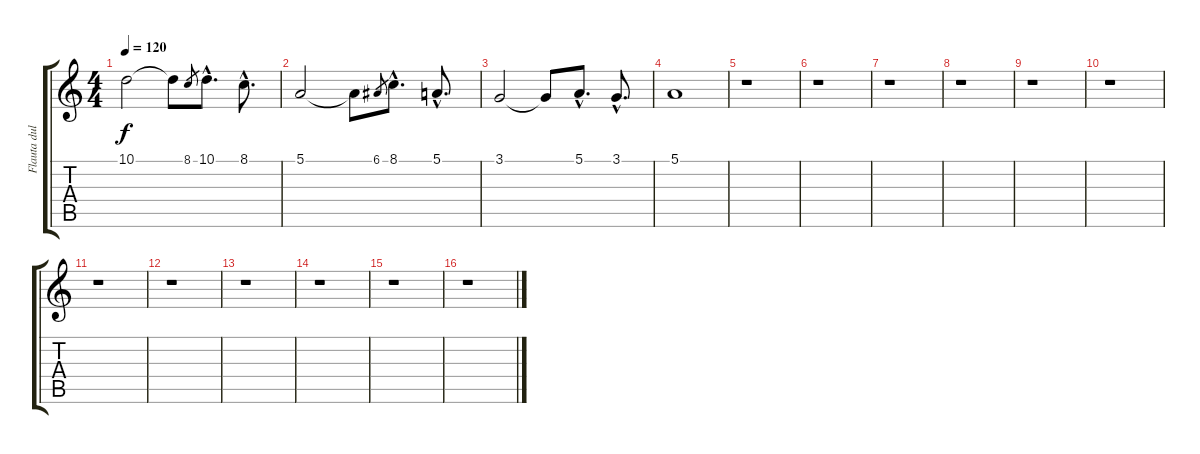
\track ("Flauta dulce" "Flauta dul") {instrument flute}
\staff {score tabs}
\tuning (E4 B3 G3 D3 A2 E2) {hide}
\ts (4 4)
\tempo 120
\clef g2
\ks c
10.1.2{dy f instrument flute} 10.1{t}.8 8.1.8{gr} 10.1{hac}.8{d} 8.1{hac}.8{d} |
5.1.2 5.1{t}.8 6.1.8{gr} 8.1{hac}.8{d} 5.1{hac}.8{d} |
3.1.2 3.1{t}.8 5.1{hac}.8{d} 3.1{hac}.8{d} |
5.1.1 |
r.1 |
r.1 |
r.1 |
r.1 |
r.1 |
r.1 |
r.1 |
r.1 |
r.1 |
r.1 |
r.1 |
r.1
